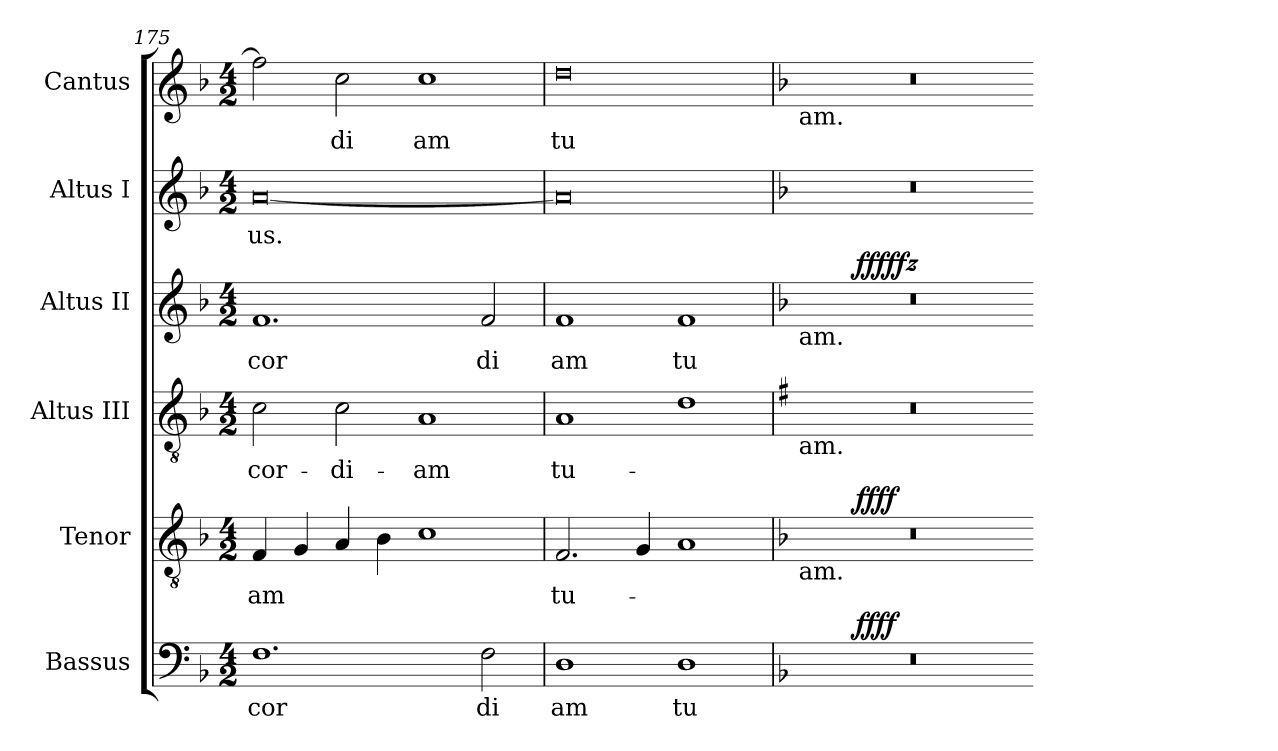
**kern	**text	**dynam	**kern	**text	**dynam	**kern	**text	**kern	**text	**dynam	**kern	**text	**kern	**text
*part6	*part6	*part6	*part5	*part5	*part5	*part4	*part4	*part3	*part3	*part3	*part2	*part2	*part1	*part1
*staff6	*staff6	*staff6	*staff5	*staff5	*staff5	*staff4	*staff4	*staff3	*staff3	*staff3	*staff2	*staff2	*staff1	*staff1
*I"Bassus	*	*	*I"Tenor	*	*	*I"Altus III	*	*I"Altus II	*	*	*I"Altus I	*	*I"Cantus	*
*I'Bassus	*	*	*I'Tenor	*	*	*I'Altus III	*	*I'Altus II	*	*	*I'Altus I	*	*I'Cantus	*
*clefF4	*	*	*clefGv2	*	*	*clefGv2	*	*clefG2	*	*	*clefG2	*	*clefG2	*
*ITrd-3c-5	*	*	*ITrd-3c-5	*	*	*ITrd-3c-5	*	*ITrd-3c-5	*	*	*	*	*ITrd-3c-5	*
*k[b-e-]	*	*	*k[b-e-]	*	*	*k[b-e-]	*	*k[b-e-]	*	*	*k[b-]	*	*k[b-e-]	*
*B-:	*	*	*B-:	*	*	*B-:	*	*B-:	*	*	*F:	*	*B-:	*
*M4/2	*	*	*M4/2	*	*	*M4/2	*	*M4/2	*	*	*M4/2	*	*M4/2	*
=175	=175	=175	=175	=175	=175	=175	=175	=175	=175	=175	=175	=175	=175	=175
!	!LO:LY:b:cj	!	!	!LO:LY:b	!	!	!LO:LY:b:cj	!	!LO:LY:b:cj	!	!	!LO:LY:b:cj	!	!
1.B-	cor	.	4B-/	-am	.	2f\	-cor-	1.b-	cor	.	[<0a	us.	2bb-\]	.
.	.	.	4c/	.	.	.	.	.	.	.	.	.	.	.
!	!	!	!	!	!	!	!LO:LY:b:cj	!	!	!	!	!	!	!LO:LY:b:cj
.	.	.	4d/	.	.	2f\	-di-	.	.	.	.	.	2ff\	di
.	.	.	4e-\	.	.	.	.	.	.	.	.	.	.	.
!	!	!	!	!	!	!	!LO:LY:b:cj	!	!	!	!	!	!	!LO:LY:b:cj
.	.	.	1f	.	.	1d	-am	.	.	.	.	.	1ff	am
!	!LO:LY:b:cj	!	!	!	!	!	!	!	!LO:LY:b:cj	!	!	!	!	!
2B-\	di	.	.	.	.	.	.	2b-/	di	.	.	.	.	.
=176	=176	=176	=176	=176	=176	=176	=176	=176	=176	=176	=176	=176	=176	=176
!	!LO:LY:b:cj	!	!	!LO:LY:b:cj	!	!	!LO:LY:b:cj	!	!LO:LY:b:cj	!	!	!	!	!LO:LY:b:cj
1G	am	.	2.B-/	tu-	.	1d	tu-	1b-	am	.	0a]	.	0gg	tu
.	.	.	4c/	.	.	.	.	.	.	.	.	.	.	.
!	!LO:LY:b:cj	!	!	!	!	!	!	!	!LO:LY:b:cj	!	!	!	!	!
1G	tu	.	1d	.	.	1g	.	1b-	tu	.	.	.	.	.
=177	=177	=177	=177	=177	=177	=177	=177	=177	=177	=177	=177	=177	=177	=177
*	*	*	*	*	*	*k[]	*	*	*	*	*	*	*	*
*	*	*	*	*	*	*C:	*	*	*	*	*	*	*	*
*^	*	*	*^	*	*	*	*	*^	*	*	*	*	*	*
!	!	!	!	!	!	!	!	!	!	!	!	!	!	!	!	!LO:TX:b:t=am.	!
!	!	!	!	!	!	!	!	!	!	!LO:TX:b:t=am.	!	!	!	!	!	!	!
!	!	!	!	!	!	!	!	!LO:TX:b:t=am.	!	!	!	!	!	!	!	!	!
!	!	!	!	!LO:TX:b:t=am.	!	!	!	!	!	!	!	!	!	!	!	!	!
0r	4..ryy	.	.	0r	4..ryy	.	.	0r	.	0r	4..ryy	.	.	0r	.	0r	.
!	!	!	!LO:DY:b	!	!	!	!LO:DY:b	!	!	!	!	!	!LO:DY:a	!	!	!	!
!	!	!	!	!	!	!	!	!	!	!	!	!	!LO:DY:n=1:b	!	!	!	!
.	1ryy	.	ffff	.	1ryy	.	ffff	.	.	.	1ryy	.	ffff fz	.	.	.	.
.	2ryy	.	.	.	2ryy	.	.	.	.	.	2ryy	.	.	.	.	.	.
.	16ryy	.	.	.	16ryy	.	.	.	.	.	16ryy	.	.	.	.	.	.
*v	*v	*	*	*	*	*	*	*	*	*v	*v	*	*	*	*	*	*
*	*	*	*v	*v	*	*	*	*	*	*	*	*	*	*	*
=	==	==	=	==	==	=	==	=	==	==	=	==	==	==
*-	*-	*-	*-	*-	*-	*-	*-	*-	*-	*-	*-	*-	*-	*-
